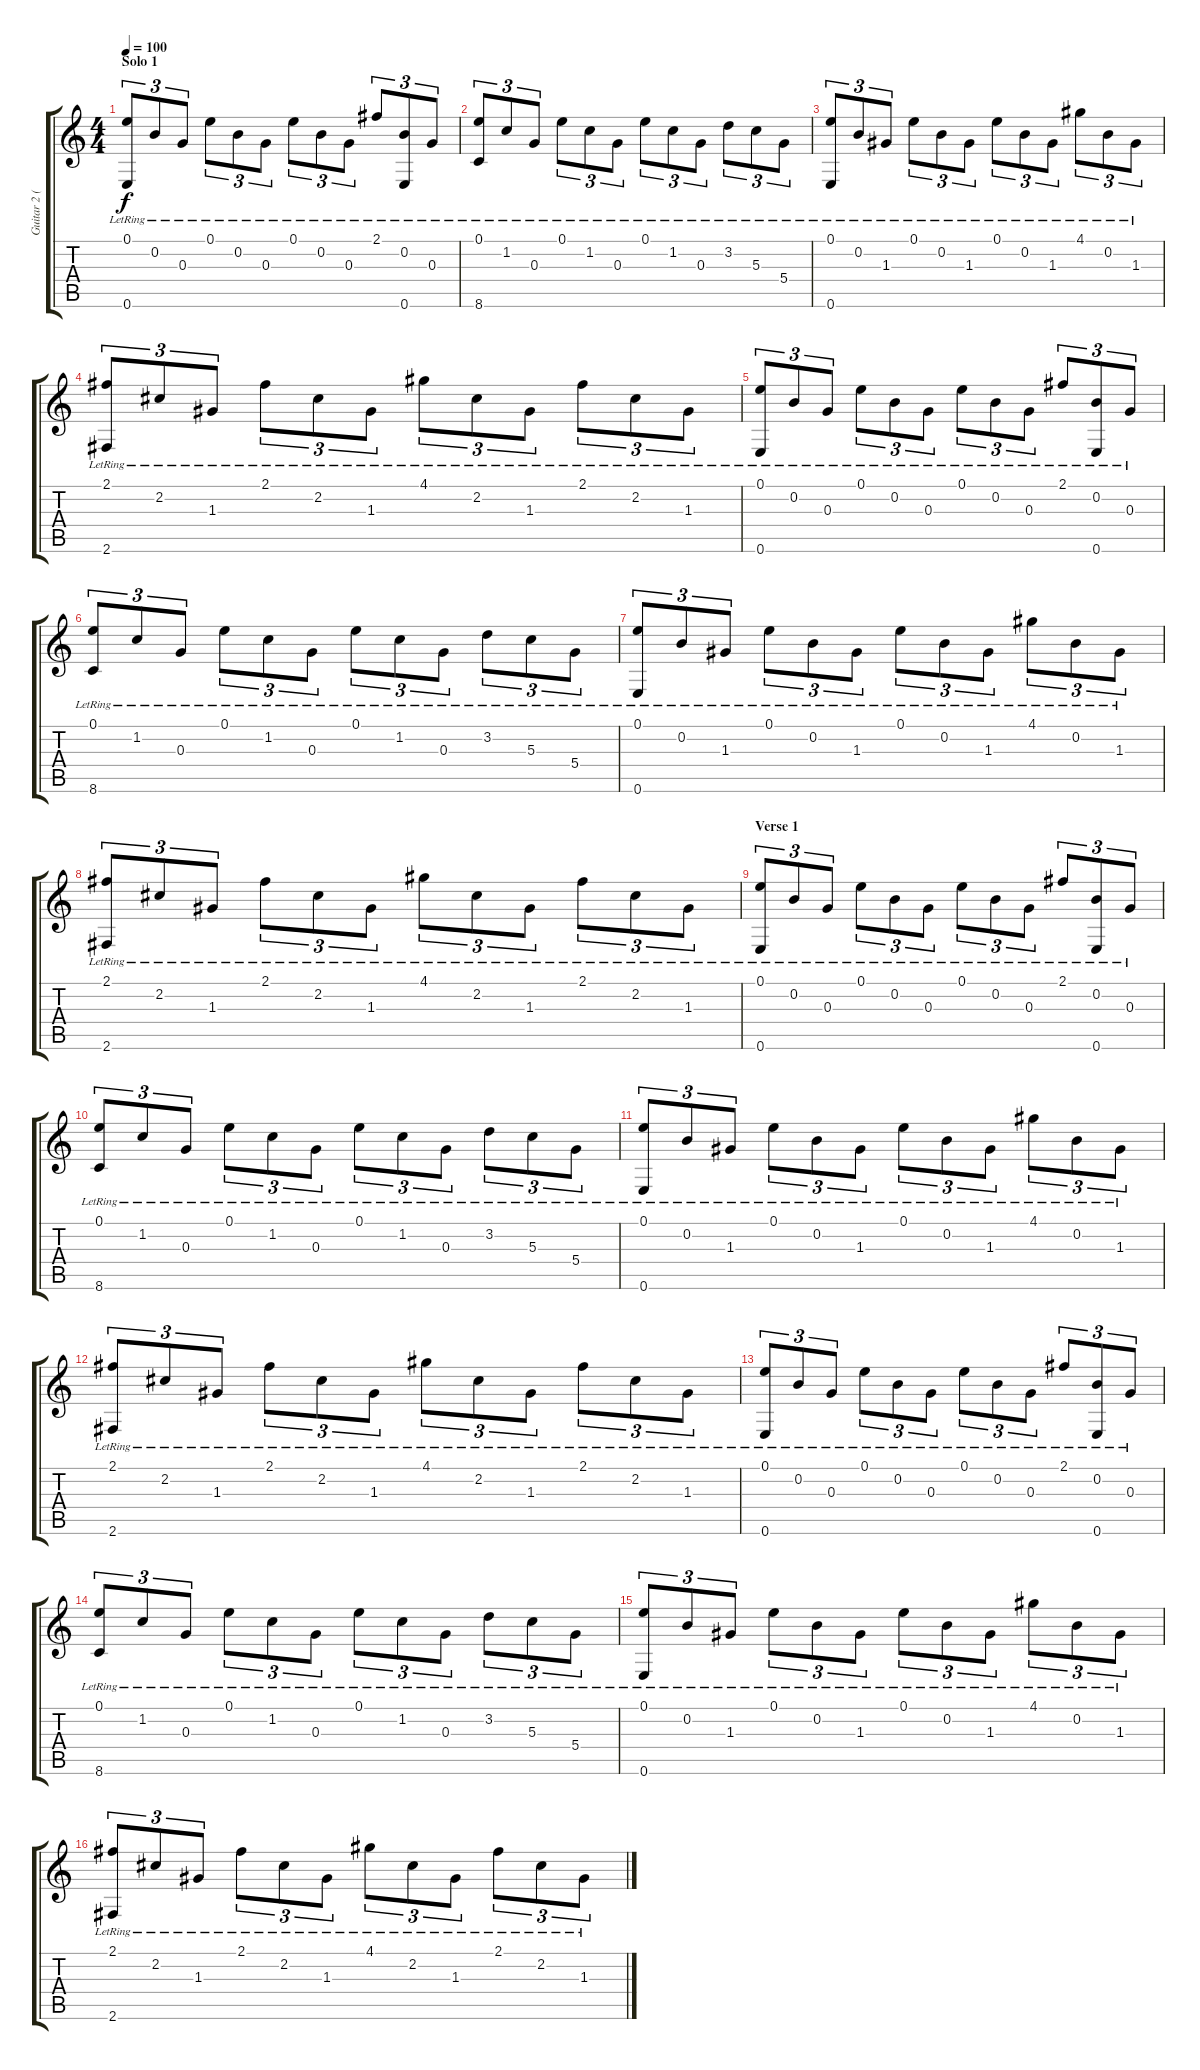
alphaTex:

\track ("Guitar 2 (Acou)" "Guitar 2 (") {instrument acousticguitarsteel}
\staff {score tabs}
\tuning (E4 B3 G3 D3 A2 E2) {hide}
\ts (4 4)
\section ("" "Solo 1")
\tempo 100
\clef g2
\ks c
(0.1{lr} 0.6{lr}).8{tu (3 2) dy f} 0.2{lr}.8{tu (3 2)} 0.3{lr}.8{tu (3 2)} 0.1{lr}.8{tu (3 2)} 0.2{lr}.8{tu (3 2)} 0.3{lr}.8{tu (3 2)} 0.1{lr}.8{tu (3 2)} 0.2{lr}.8{tu (3 2)} 0.3{lr}.8{tu (3 2)} 2.1{lr}.8{tu (3 2)} (0.2{lr} 0.6{lr}).8{tu (3 2)} 0.3{lr}.8{tu (3 2)} |
(0.1{lr} 8.6{lr}).8{tu (3 2)} 1.2{lr}.8{tu (3 2)} 0.3{lr}.8{tu (3 2)} 0.1{lr}.8{tu (3 2)} 1.2{lr}.8{tu (3 2)} 0.3{lr}.8{tu (3 2)} 0.1{lr}.8{tu (3 2)} 1.2{lr}.8{tu (3 2)} 0.3{lr}.8{tu (3 2)} 3.2{lr}.8{tu (3 2)} 5.3{lr}.8{tu (3 2)} 5.4{lr}.8{tu (3 2)} |
(0.1{lr} 0.6{lr}).8{tu (3 2)} 0.2{lr}.8{tu (3 2)} 1.3{lr}.8{tu (3 2)} 0.1{lr}.8{tu (3 2)} 0.2{lr}.8{tu (3 2)} 1.3{lr}.8{tu (3 2)} 0.1{lr}.8{tu (3 2)} 0.2{lr}.8{tu (3 2)} 1.3{lr}.8{tu (3 2)} 4.1{lr}.8{tu (3 2)} 0.2{lr}.8{tu (3 2)} 1.3{lr}.8{tu (3 2)} |
(2.1{lr} 2.6{lr}).8{tu (3 2)} 2.2{lr}.8{tu (3 2)} 1.3{lr}.8{tu (3 2)} 2.1{lr}.8{tu (3 2)} 2.2{lr}.8{tu (3 2)} 1.3{lr}.8{tu (3 2)} 4.1{lr}.8{tu (3 2)} 2.2{lr}.8{tu (3 2)} 1.3{lr}.8{tu (3 2)} 2.1{lr}.8{tu (3 2)} 2.2{lr}.8{tu (3 2)} 1.3{lr}.8{tu (3 2)} |
(0.1{lr} 0.6{lr}).8{tu (3 2)} 0.2{lr}.8{tu (3 2)} 0.3{lr}.8{tu (3 2)} 0.1{lr}.8{tu (3 2)} 0.2{lr}.8{tu (3 2)} 0.3{lr}.8{tu (3 2)} 0.1{lr}.8{tu (3 2)} 0.2{lr}.8{tu (3 2)} 0.3{lr}.8{tu (3 2)} 2.1{lr}.8{tu (3 2)} (0.2{lr} 0.6{lr}).8{tu (3 2)} 0.3{lr}.8{tu (3 2)} |
(0.1{lr} 8.6{lr}).8{tu (3 2)} 1.2{lr}.8{tu (3 2)} 0.3{lr}.8{tu (3 2)} 0.1{lr}.8{tu (3 2)} 1.2{lr}.8{tu (3 2)} 0.3{lr}.8{tu (3 2)} 0.1{lr}.8{tu (3 2)} 1.2{lr}.8{tu (3 2)} 0.3{lr}.8{tu (3 2)} 3.2{lr}.8{tu (3 2)} 5.3{lr}.8{tu (3 2)} 5.4{lr}.8{tu (3 2)} |
(0.1{lr} 0.6{lr}).8{tu (3 2)} 0.2{lr}.8{tu (3 2)} 1.3{lr}.8{tu (3 2)} 0.1{lr}.8{tu (3 2)} 0.2{lr}.8{tu (3 2)} 1.3{lr}.8{tu (3 2)} 0.1{lr}.8{tu (3 2)} 0.2{lr}.8{tu (3 2)} 1.3{lr}.8{tu (3 2)} 4.1{lr}.8{tu (3 2)} 0.2{lr}.8{tu (3 2)} 1.3{lr}.8{tu (3 2)} |
(2.1{lr} 2.6{lr}).8{tu (3 2)} 2.2{lr}.8{tu (3 2)} 1.3{lr}.8{tu (3 2)} 2.1{lr}.8{tu (3 2)} 2.2{lr}.8{tu (3 2)} 1.3{lr}.8{tu (3 2)} 4.1{lr}.8{tu (3 2)} 2.2{lr}.8{tu (3 2)} 1.3{lr}.8{tu (3 2)} 2.1{lr}.8{tu (3 2)} 2.2{lr}.8{tu (3 2)} 1.3{lr}.8{tu (3 2)} |
\section ("" "Verse 1")
(0.1{lr} 0.6{lr}).8{tu (3 2)} 0.2{lr}.8{tu (3 2)} 0.3{lr}.8{tu (3 2)} 0.1{lr}.8{tu (3 2)} 0.2{lr}.8{tu (3 2)} 0.3{lr}.8{tu (3 2)} 0.1{lr}.8{tu (3 2)} 0.2{lr}.8{tu (3 2)} 0.3{lr}.8{tu (3 2)} 2.1{lr}.8{tu (3 2)} (0.2{lr} 0.6{lr}).8{tu (3 2)} 0.3{lr}.8{tu (3 2)} |
(0.1{lr} 8.6{lr}).8{tu (3 2)} 1.2{lr}.8{tu (3 2)} 0.3{lr}.8{tu (3 2)} 0.1{lr}.8{tu (3 2)} 1.2{lr}.8{tu (3 2)} 0.3{lr}.8{tu (3 2)} 0.1{lr}.8{tu (3 2)} 1.2{lr}.8{tu (3 2)} 0.3{lr}.8{tu (3 2)} 3.2{lr}.8{tu (3 2)} 5.3{lr}.8{tu (3 2)} 5.4{lr}.8{tu (3 2)} |
(0.1{lr} 0.6{lr}).8{tu (3 2)} 0.2{lr}.8{tu (3 2)} 1.3{lr}.8{tu (3 2)} 0.1{lr}.8{tu (3 2)} 0.2{lr}.8{tu (3 2)} 1.3{lr}.8{tu (3 2)} 0.1{lr}.8{tu (3 2)} 0.2{lr}.8{tu (3 2)} 1.3{lr}.8{tu (3 2)} 4.1{lr}.8{tu (3 2)} 0.2{lr}.8{tu (3 2)} 1.3{lr}.8{tu (3 2)} |
(2.1{lr} 2.6{lr}).8{tu (3 2)} 2.2{lr}.8{tu (3 2)} 1.3{lr}.8{tu (3 2)} 2.1{lr}.8{tu (3 2)} 2.2{lr}.8{tu (3 2)} 1.3{lr}.8{tu (3 2)} 4.1{lr}.8{tu (3 2)} 2.2{lr}.8{tu (3 2)} 1.3{lr}.8{tu (3 2)} 2.1{lr}.8{tu (3 2)} 2.2{lr}.8{tu (3 2)} 1.3{lr}.8{tu (3 2)} |
(0.1{lr} 0.6{lr}).8{tu (3 2) volume 16} 0.2{lr}.8{tu (3 2)} 0.3{lr}.8{tu (3 2)} 0.1{lr}.8{tu (3 2)} 0.2{lr}.8{tu (3 2)} 0.3{lr}.8{tu (3 2)} 0.1{lr}.8{tu (3 2)} 0.2{lr}.8{tu (3 2)} 0.3{lr}.8{tu (3 2)} 2.1{lr}.8{tu (3 2)} (0.2{lr} 0.6{lr}).8{tu (3 2)} 0.3{lr}.8{tu (3 2)} |
(0.1{lr} 8.6{lr}).8{tu (3 2)} 1.2{lr}.8{tu (3 2)} 0.3{lr}.8{tu (3 2)} 0.1{lr}.8{tu (3 2)} 1.2{lr}.8{tu (3 2)} 0.3{lr}.8{tu (3 2)} 0.1{lr}.8{tu (3 2)} 1.2{lr}.8{tu (3 2)} 0.3{lr}.8{tu (3 2)} 3.2{lr}.8{tu (3 2)} 5.3{lr}.8{tu (3 2)} 5.4{lr}.8{tu (3 2)} |
(0.1{lr} 0.6{lr}).8{tu (3 2)} 0.2{lr}.8{tu (3 2)} 1.3{lr}.8{tu (3 2)} 0.1{lr}.8{tu (3 2)} 0.2{lr}.8{tu (3 2)} 1.3{lr}.8{tu (3 2)} 0.1{lr}.8{tu (3 2)} 0.2{lr}.8{tu (3 2)} 1.3{lr}.8{tu (3 2)} 4.1{lr}.8{tu (3 2)} 0.2{lr}.8{tu (3 2)} 1.3{lr}.8{tu (3 2)} |
(2.1{lr} 2.6{lr}).8{tu (3 2)} 2.2{lr}.8{tu (3 2)} 1.3{lr}.8{tu (3 2)} 2.1{lr}.8{tu (3 2)} 2.2{lr}.8{tu (3 2)} 1.3{lr}.8{tu (3 2)} 4.1{lr}.8{tu (3 2)} 2.2{lr}.8{tu (3 2)} 1.3{lr}.8{tu (3 2)} 2.1{lr}.8{tu (3 2)} 2.2{lr}.8{tu (3 2)} 1.3{lr}.8{tu (3 2)}
